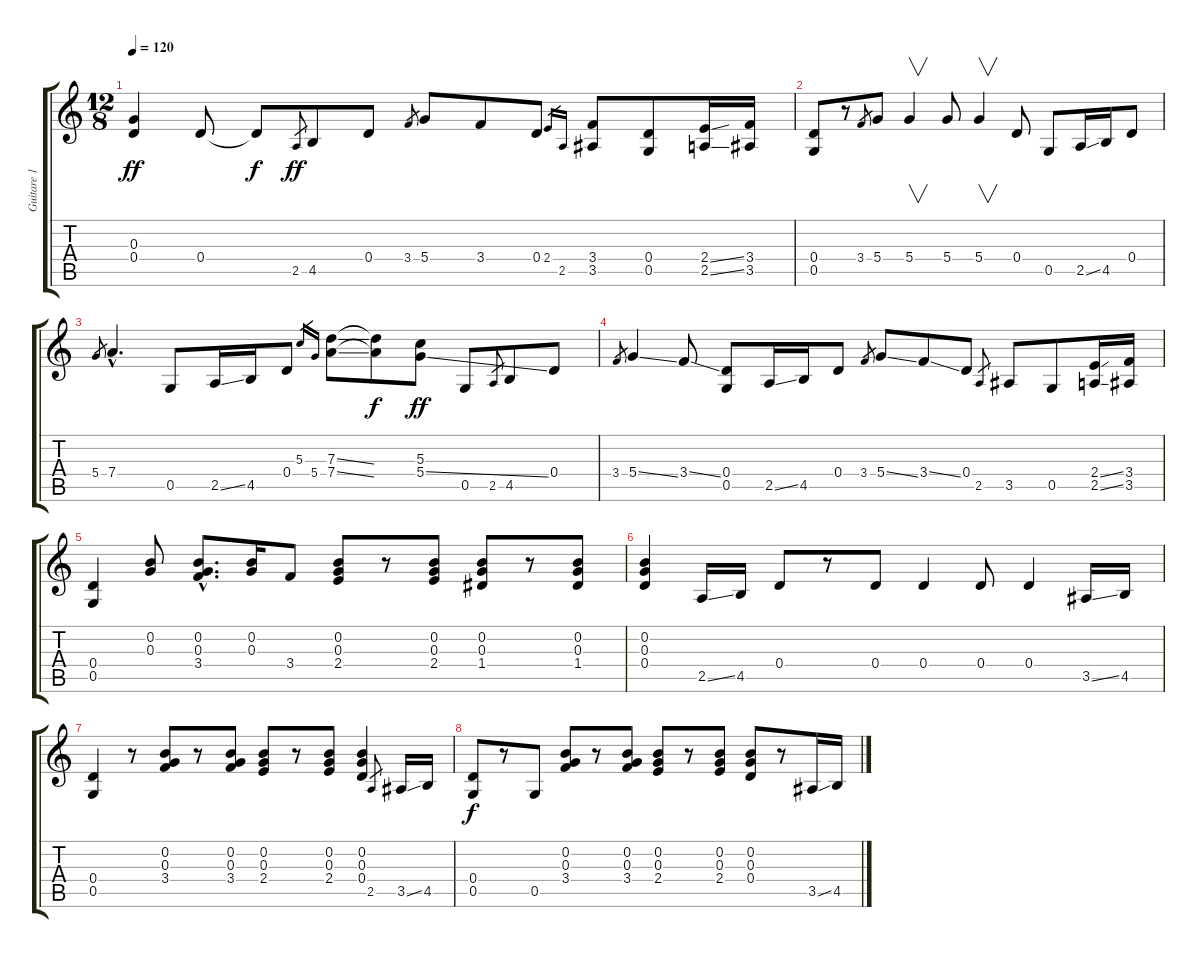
\track ("Guitare 1" "Guitare 1") {instrument acousticguitarsteel}
\staff {score tabs}
\tuning (D4 B3 G3 D3 G2 D2) {hide}
\ts (12 8)
\tempo 120
\clef g2
\ks c
(0.3 0.4).4{dy ff} 0.4.8 0.4{t}.8{dy f} 2.5.8{gr dy ff} 4.5.8 0.4.8 3.4.8{gr} 5.4.8 3.4.8 0.4.8 2.4.16{gr} 2.5.16{gr} (3.4 3.5).8 (0.4 0.5).8 (2.4{ss} 2.5{ss}).16 (3.4 3.5).16 |
(0.4 0.5).8 r.8 3.4.8{gr} 5.4.8 5.4.4{v} 5.4.8 5.4.4{v} 0.4.8 0.5.8 2.5{ss}.16 4.5.16 0.4.8 |
5.4.8{gr} 7.4{hac}.4{d} 0.5.8 2.5{ss}.16 4.5.16 0.4.8 5.3.16{gr} 5.4.16{gr} (7.3{ss} 7.4{ss}).8 (7.3{t} 7.4{t}).8{dy f} (5.3 5.4{ss}).8{dy ff} 0.5.8 2.5.8{gr} 4.5.8 0.4.8 |
3.4.8{gr} 5.4{ss}.4 3.4{ss}.8 (0.4 0.5).8 2.5{ss}.16 4.5.16 0.4.8 3.4.8{gr} 5.4{ss}.8 3.4{ss}.8 0.4.8 2.5.8{gr} 3.5.8 0.5.8 (2.4{ss} 2.5{ss}).16 (3.4 3.5).16 |
(0.4 0.5).4 (0.2 0.3).8 (0.2{hac} 0.3{hac} 3.4{hac}).8{d} (0.2 0.3).16 3.4.8 (0.2 0.3 2.4).8 r.8 (0.2 0.3 2.4).8 (0.2 0.3 1.4).8 r.8 (0.2 0.3 1.4).8 |
(0.2 0.3 0.4).4 2.5{ss}.16 4.5.16 0.4.8 r.8 0.4.8 0.4.4 0.4.8 0.4.4 3.5{ss}.16 4.5.16 |
(0.4 0.5).4 r.8 (0.2 0.3 3.4).8 r.8 (0.2 0.3 3.4).8 (0.2 0.3 2.4).8 r.8 (0.2 0.3 2.4).8 (0.2 0.3 0.4).4 2.5.8{gr} 3.5{ss}.16 4.5.16 |
(0.4 0.5).8{dy f} r.8 0.5.8 (0.2 0.3 3.4).8 r.8 (0.2 0.3 3.4).8 (0.2 0.3 2.4).8 r.8 (0.2 0.3 2.4).8 (0.2 0.3 0.4).8 r.8 3.5{ss}.16 4.5.16
